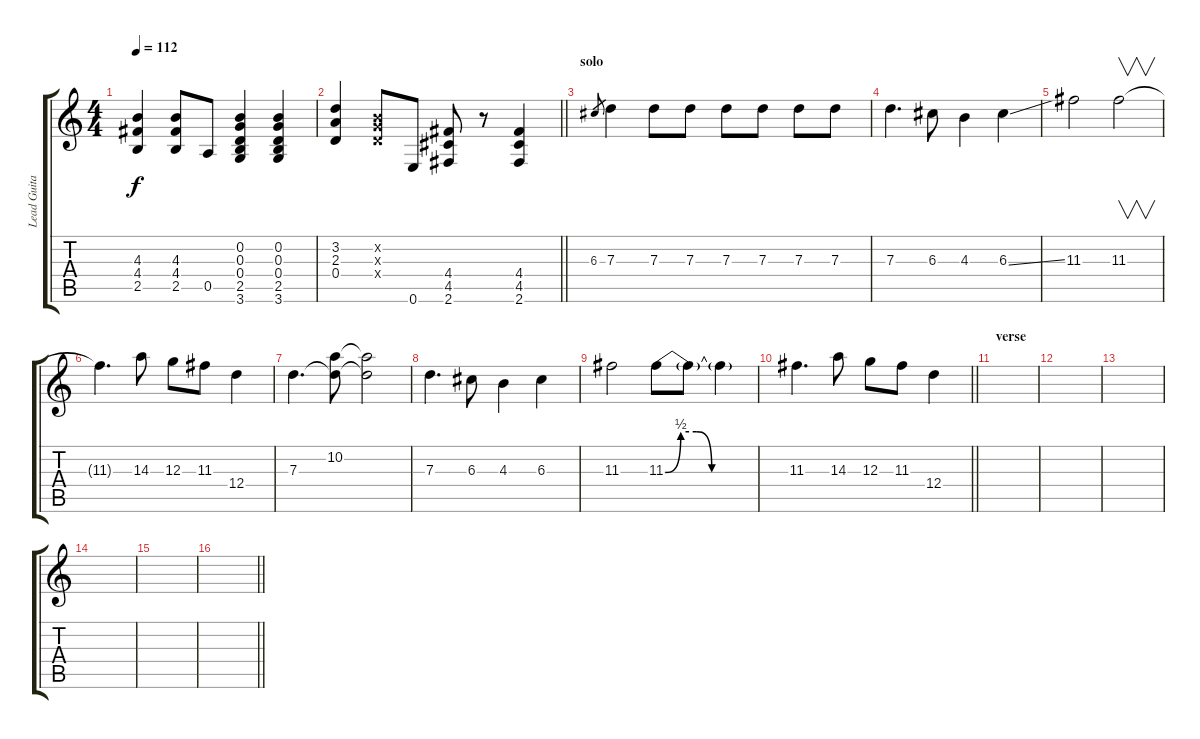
\track ("Lead Guitar" "Lead Guita") {instrument overdrivenguitar}
\staff {score tabs}
\tuning (E4 B3 G3 D3 A2 E2) {hide}
\ts (4 4)
\tempo 112
\clef g2
\ks c
(4.3 4.4 2.5).4{dy f} (4.3 4.4 2.5).8 0.5.8 (0.2 0.3 0.4 2.5 3.6).4 (0.2 0.3 0.4 2.5 3.6).4 |
\barLineRight lightlight
(3.2 2.3 0.4).4 (0.2{x} 0.3{x} 0.4{x}).8 0.6.8 (4.4 4.5 2.6).8 r.8 (4.4 4.5 2.6).4 |
\section ("" "solo")
6.3.8{gr} 7.3.4 7.3.8 7.3.8 7.3.8 7.3.8 7.3.8 7.3.8 |
7.3.4{d} 6.3.8 4.3.4 6.3{ss}.4 |
11.3.2 11.3.2{v} |
11.3{t}.4{d} 14.3.8 12.3.8 11.3.8 12.4.4 |
7.3.4{d} (10.2 7.3{t}).8 (10.2{t} 7.3{t}).2 |
7.3.4{d} 6.3.8 4.3.4 6.3.4 |
11.3.2 11.3{be (custom 0 0 10 2 20 2 30 0 60 0)}.8 11.3{t}.8 11.3{t}.4 |
\barLineRight lightlight
11.3.4{d} 14.3.8 12.3.8 11.3.8 12.4.4 |
\section ("" "verse")
|
|
|
|
|
\barLineRight lightlight
